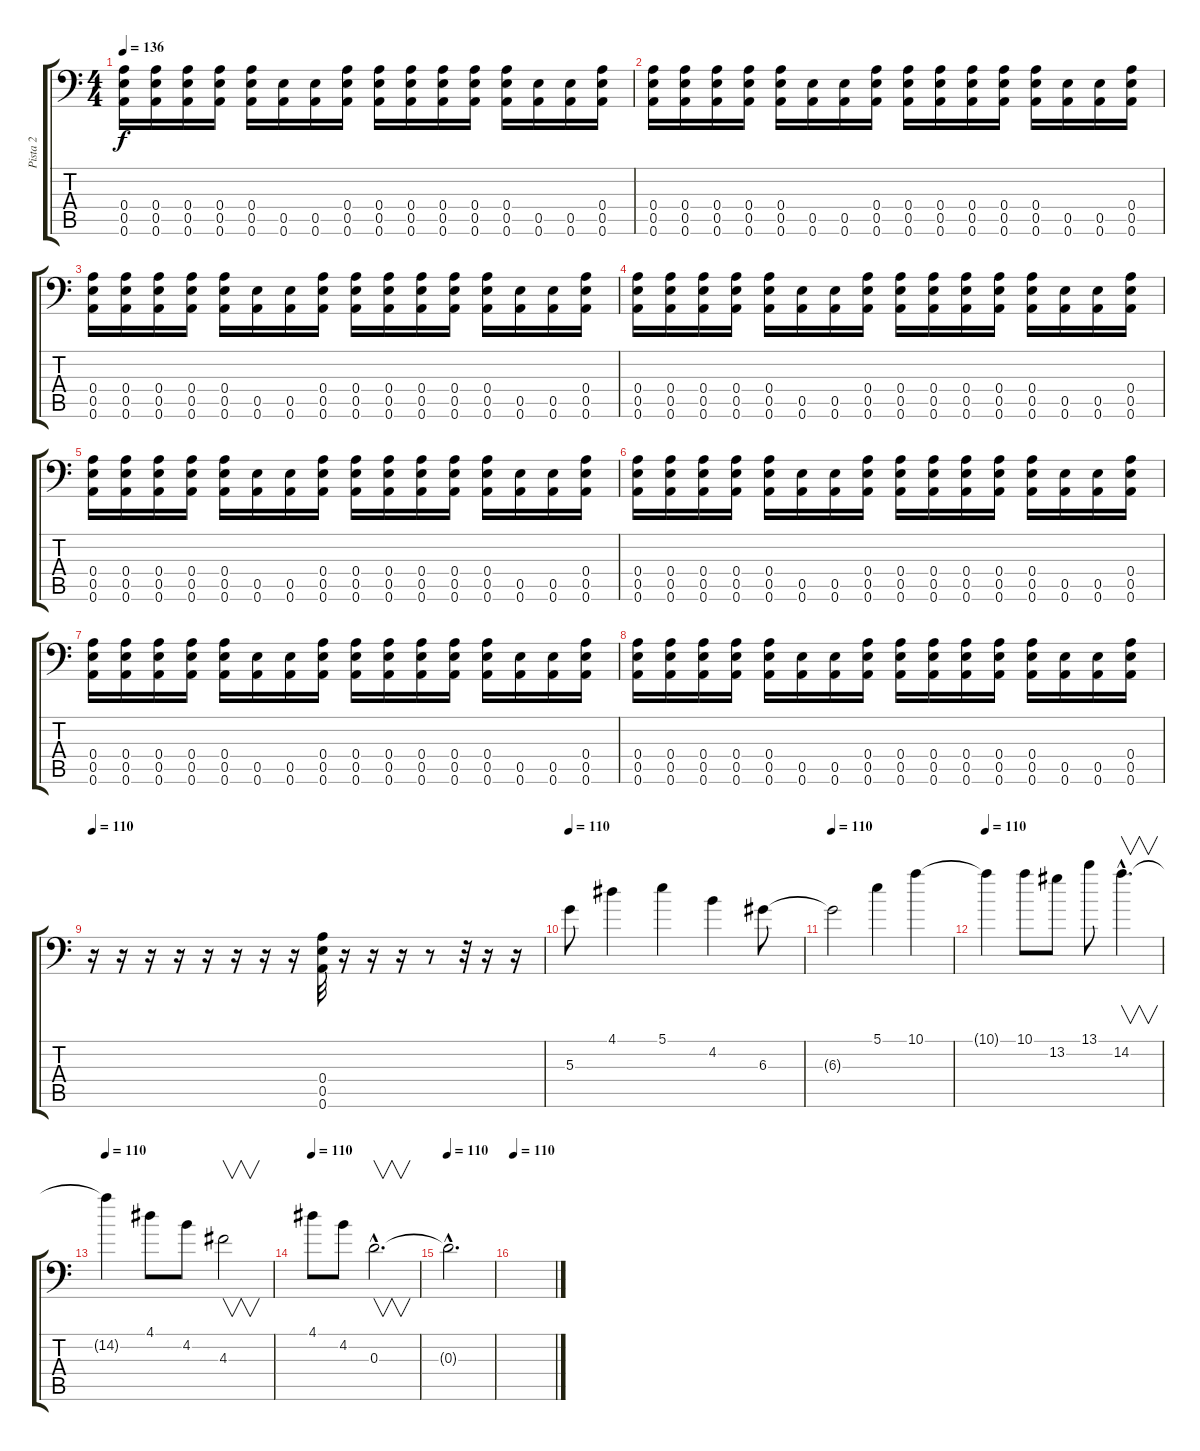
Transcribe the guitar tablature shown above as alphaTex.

\track ("Pista 2" "Pista 2") {instrument overdrivenguitar}
\staff {score tabs}
\tuning (B3 G3 D3 A2 E2 A1) {hide}
\ts (4 4)
\tempo 136
\clef f4
\ks c
(0.4 0.5 0.6).16{dy f} (0.4 0.5 0.6).16 (0.4 0.5 0.6).16 (0.4 0.5 0.6).16 (0.4 0.5 0.6).16 (0.5 0.6).16 (0.5 0.6).16 (0.4 0.5 0.6).16 (0.4 0.5 0.6).16 (0.4 0.5 0.6).16 (0.4 0.5 0.6).16 (0.4 0.5 0.6).16 (0.4 0.5 0.6).16 (0.5 0.6).16 (0.5 0.6).16 (0.4 0.5 0.6).16 |
(0.4 0.5 0.6).16 (0.4 0.5 0.6).16 (0.4 0.5 0.6).16 (0.4 0.5 0.6).16 (0.4 0.5 0.6).16 (0.5 0.6).16 (0.5 0.6).16 (0.4 0.5 0.6).16 (0.4 0.5 0.6).16 (0.4 0.5 0.6).16 (0.4 0.5 0.6).16 (0.4 0.5 0.6).16 (0.4 0.5 0.6).16 (0.5 0.6).16 (0.5 0.6).16 (0.4 0.5 0.6).16 |
(0.4 0.5 0.6).16 (0.4 0.5 0.6).16 (0.4 0.5 0.6).16 (0.4 0.5 0.6).16 (0.4 0.5 0.6).16 (0.5 0.6).16 (0.5 0.6).16 (0.4 0.5 0.6).16 (0.4 0.5 0.6).16 (0.4 0.5 0.6).16 (0.4 0.5 0.6).16 (0.4 0.5 0.6).16 (0.4 0.5 0.6).16 (0.5 0.6).16 (0.5 0.6).16 (0.4 0.5 0.6).16 |
(0.4 0.5 0.6).16 (0.4 0.5 0.6).16 (0.4 0.5 0.6).16 (0.4 0.5 0.6).16 (0.4 0.5 0.6).16 (0.5 0.6).16 (0.5 0.6).16 (0.4 0.5 0.6).16 (0.4 0.5 0.6).16 (0.4 0.5 0.6).16 (0.4 0.5 0.6).16 (0.4 0.5 0.6).16 (0.4 0.5 0.6).16 (0.5 0.6).16 (0.5 0.6).16 (0.4 0.5 0.6).16 |
(0.4 0.5 0.6).16 (0.4 0.5 0.6).16 (0.4 0.5 0.6).16 (0.4 0.5 0.6).16 (0.4 0.5 0.6).16 (0.5 0.6).16 (0.5 0.6).16 (0.4 0.5 0.6).16 (0.4 0.5 0.6).16 (0.4 0.5 0.6).16 (0.4 0.5 0.6).16 (0.4 0.5 0.6).16 (0.4 0.5 0.6).16 (0.5 0.6).16 (0.5 0.6).16 (0.4 0.5 0.6).16 |
(0.4 0.5 0.6).16 (0.4 0.5 0.6).16 (0.4 0.5 0.6).16 (0.4 0.5 0.6).16 (0.4 0.5 0.6).16 (0.5 0.6).16 (0.5 0.6).16 (0.4 0.5 0.6).16 (0.4 0.5 0.6).16 (0.4 0.5 0.6).16 (0.4 0.5 0.6).16 (0.4 0.5 0.6).16 (0.4 0.5 0.6).16 (0.5 0.6).16 (0.5 0.6).16 (0.4 0.5 0.6).16 |
(0.4 0.5 0.6).16 (0.4 0.5 0.6).16 (0.4 0.5 0.6).16 (0.4 0.5 0.6).16 (0.4 0.5 0.6).16 (0.5 0.6).16 (0.5 0.6).16 (0.4 0.5 0.6).16 (0.4 0.5 0.6).16 (0.4 0.5 0.6).16 (0.4 0.5 0.6).16 (0.4 0.5 0.6).16 (0.4 0.5 0.6).16 (0.5 0.6).16 (0.5 0.6).16 (0.4 0.5 0.6).16 |
(0.4 0.5 0.6).16 (0.4 0.5 0.6).16 (0.4 0.5 0.6).16 (0.4 0.5 0.6).16 (0.4 0.5 0.6).16 (0.5 0.6).16 (0.5 0.6).16 (0.4 0.5 0.6).16 (0.4 0.5 0.6).16 (0.4 0.5 0.6).16 (0.4 0.5 0.6).16 (0.4 0.5 0.6).16 (0.4 0.5 0.6).16 (0.5 0.6).16 (0.5 0.6).16 (0.4 0.5 0.6).16 |
\tempo 110
r.16 r.16 r.16 r.16 r.16 r.16 r.16 r.16 (0.4 0.5 0.6).32 r.16 r.16 r.16 r.8 r.32 r.16 r.16 |
\tempo 110
5.3.8{instrument pad1newage} 4.1.4 5.1.4 4.2.4 6.3.8 |
\tempo 110
6.3{t}.2 5.1.4 10.1.4 |
\tempo 110
10.1{t}.4 10.1.8 13.2.8 13.1.8 14.2{hac}.4{v d} |
\tempo 110
14.2{t}.4 4.1.8 4.2.8 4.3.2{v} |
\tempo 110
4.1.8 4.2.8 0.3{hac}.2{v d} |
\tempo 110
0.3{hac t}.2{d} |
\tempo 110
